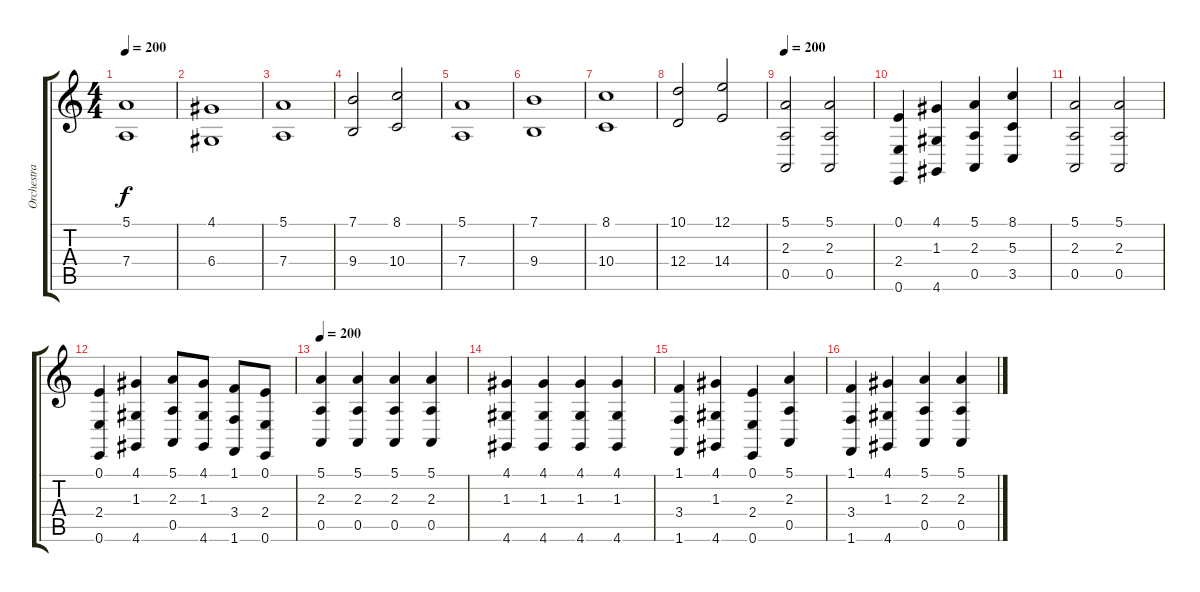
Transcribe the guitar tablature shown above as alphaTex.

\track ("Orchestra 1" "Orchestra ") {instrument pizzicatostrings}
\staff {score tabs}
\tuning (E4 B3 G3 D3 A2 E2) {hide}
\ts (4 4)
\tempo 200
\clef g2
\ks c
(5.1 7.4).1{dy f} |
(4.1 6.4).1 |
(5.1 7.4).1 |
(7.1 9.4).2 (8.1 10.4).2 |
(5.1 7.4).1 |
(7.1 9.4).1 |
(8.1 10.4).1 |
(10.1 12.4).2 (12.1 14.4).2 |
\tempo 200
(5.1 2.3 0.5).2 (5.1 2.3 0.5).2 |
(0.1 2.4 0.6).4 (4.1 1.3 4.6).4 (5.1 2.3 0.5).4 (8.1 5.3 3.5).4 |
(5.1 2.3 0.5).2 (5.1 2.3 0.5).2 |
(0.1 2.4 0.6).4 (4.1 1.3 4.6).4 (5.1 2.3 0.5).8 (4.1 1.3 4.6).8 (1.1 3.4 1.6).8 (0.1 2.4 0.6).8 |
\tempo 200
(5.1 2.3 0.5).4 (5.1 2.3 0.5).4 (5.1 2.3 0.5).4 (5.1 2.3 0.5).4 |
(4.1 1.3 4.6).4 (4.1 1.3 4.6).4 (4.1 1.3 4.6).4 (4.1 1.3 4.6).4 |
(1.1 3.4 1.6).4 (4.1 1.3 4.6).4 (0.1 2.4 0.6).4 (5.1 2.3 0.5).4 |
(1.1 3.4 1.6).4 (4.1 1.3 4.6).4 (5.1 2.3 0.5).4 (5.1 2.3 0.5).4
